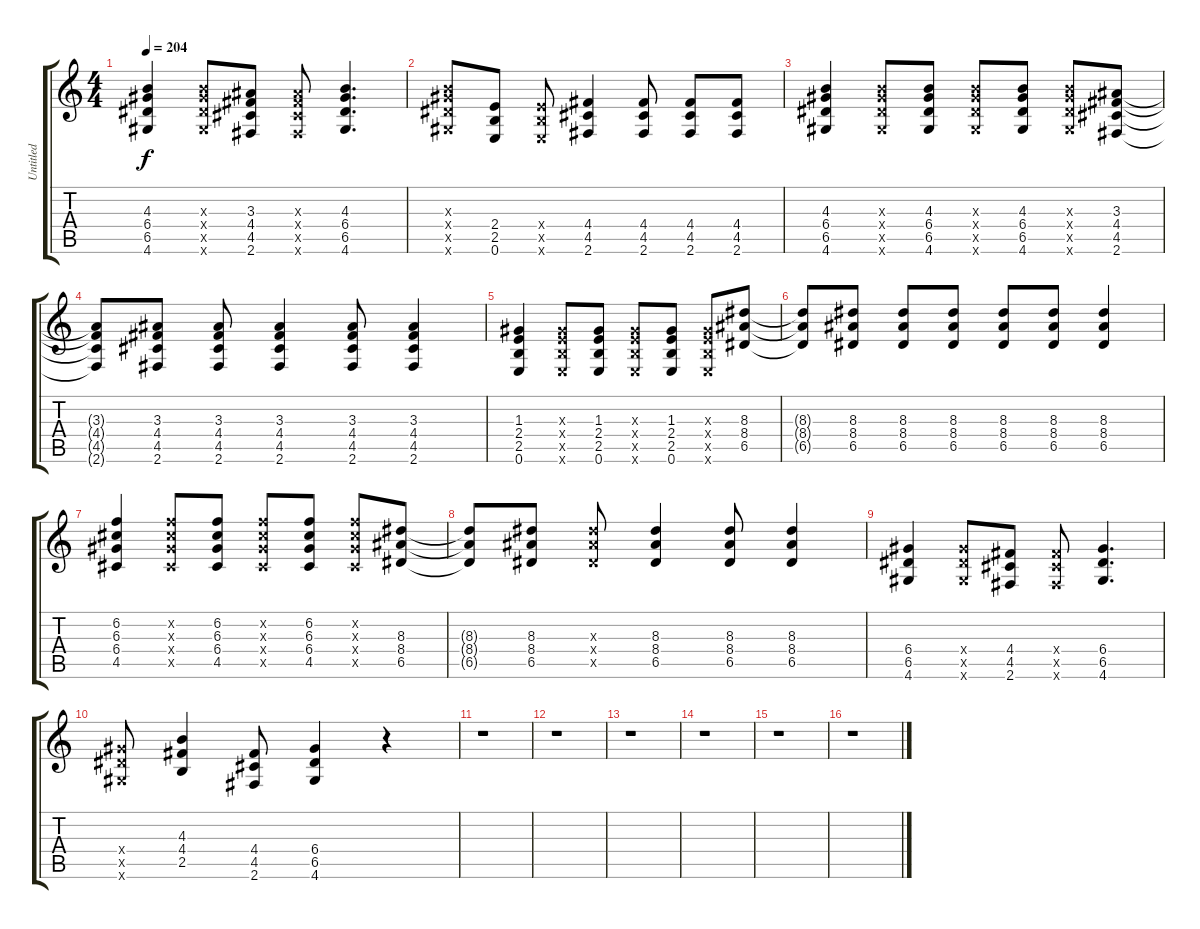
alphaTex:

\track ("Untitled" "Untitled") {instrument acousticguitarsteel}
\staff {score tabs}
\tuning (E4 B3 G3 D3 A2 E2) {hide}
\ts (4 4)
\tempo 204
\clef g2
\ks c
(4.3 6.4 6.5 4.6).4{dy f} (4.3{x} 6.4{x} 6.5{x} 4.6{x}).8 (3.3 4.4 4.5 2.6).8 (3.3{x} 4.4{x} 4.5{x} 2.6{x}).8 (4.3 6.4 6.5 4.6).4{d} |
(4.3{x} 6.4{x} 6.5{x} 4.6{x}).8 (2.4 2.5 0.6).8 (2.4{x} 2.5{x} 0.6{x}).8 (4.4 4.5 2.6).4 (4.4 4.5 2.6).8 (4.4 4.5 2.6).8 (4.4 4.5 2.6).8 |
(4.3 6.4 6.5 4.6).4 (4.3{x} 6.4{x} 6.5{x} 4.6{x}).8 (4.3 6.4 6.5 4.6).8 (4.3{x} 6.4{x} 6.5{x} 4.6{x}).8 (4.3 6.4 6.5 4.6).8 (4.3{x} 6.4{x} 6.5{x} 4.6{x}).8 (3.3 4.4 4.5 2.6).8 |
(3.3{t} 4.4{t} 4.5{t} 2.6{t}).8 (3.3 4.4 4.5 2.6).8 (3.3 4.4 4.5 2.6).8 (3.3 4.4 4.5 2.6).4 (3.3 4.4 4.5 2.6).8 (3.3 4.4 4.5 2.6).4 |
(1.3 2.4 2.5 0.6).4 (1.3{x} 2.4{x} 2.5{x} 0.6{x}).8 (1.3 2.4 2.5 0.6).8 (1.3{x} 2.4{x} 2.5{x} 0.6{x}).8 (1.3 2.4 2.5 0.6).8 (1.3{x} 2.4{x} 2.5{x} 0.6{x}).8 (8.3 8.4 6.5).8 |
(8.3{t} 8.4{t} 6.5{t}).8 (8.3 8.4 6.5).8 (8.3 8.4 6.5).8 (8.3 8.4 6.5).8 (8.3 8.4 6.5).8 (8.3 8.4 6.5).8 (8.3 8.4 6.5).4 |
(6.2 6.3 6.4 4.5).4 (6.2{x} 6.3{x} 6.4{x} 4.5{x}).8 (6.2 6.3 6.4 4.5).8 (6.2{x} 6.3{x} 6.4{x} 4.5{x}).8 (6.2 6.3 6.4 4.5).8 (6.2{x} 6.3{x} 6.4{x} 4.5{x}).8 (8.3 8.4 6.5).8 |
(8.3{t} 8.4{t} 6.5{t}).8 (8.3 8.4 6.5).8 (8.3{x} 8.4{x} 6.5{x}).8 (8.3 8.4 6.5).4 (8.3 8.4 6.5).8 (8.3 8.4 6.5).4 |
(6.4 6.5 4.6).4 (6.4{x} 6.5{x} 4.6{x}).8 (4.4 4.5 2.6).8 (4.4{x} 4.5{x} 2.6{x}).8 (6.4 6.5 4.6).4{d} |
(6.4{x} 6.5{x} 4.6{x}).8 (4.3 4.4 2.5).4 (4.4 4.5 2.6).8 (6.4 6.5 4.6).4 r.4 |
r.1 |
r.1 |
r.1 |
r.1 |
r.1 |
r.1
